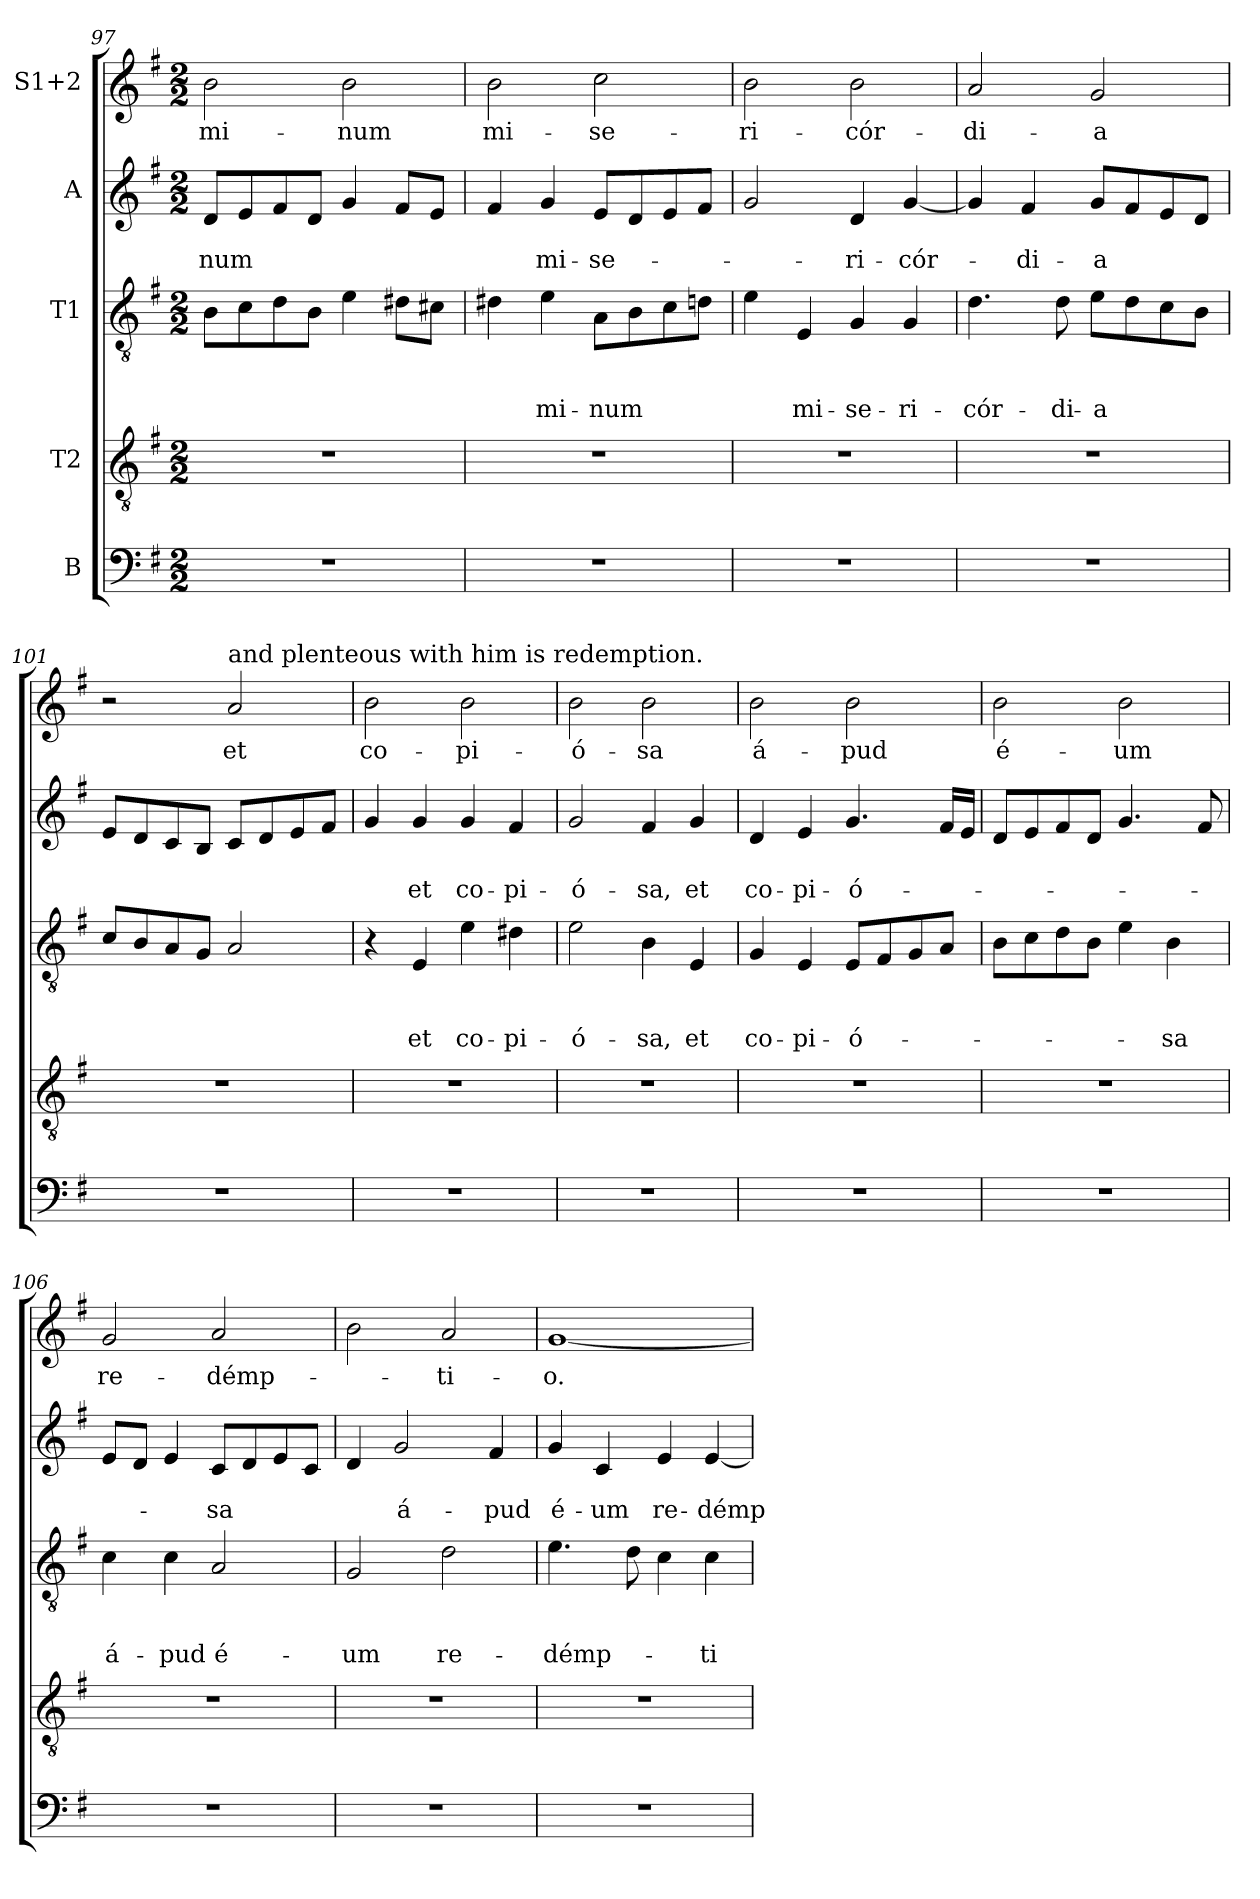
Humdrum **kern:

**kern	**kern	**kern	**text	**text	**text	**kern	**text	**text	**kern	**text
*part5	*part4	*part3	*part3	*part3	*part3	*part2	*part2	*part2	*part1	*part1
*staff5	*staff4	*staff3	*staff3	*staff3	*staff3	*staff2	*staff2	*staff2	*staff1	*staff1
*I"B	*I"T2	*I"T1	*	*	*	*I"A	*	*	*I"S1+2	*
*clefF4	*clefGv2	*clefGv2	*	*	*	*clefG2	*	*	*clefG2	*
*k[f#]	*k[f#]	*k[f#]	*	*	*	*k[f#]	*	*	*k[f#]	*
*G:	*G:	*G:	*	*	*	*G:	*	*	*G:	*
*M2/2	*M2/2	*M2/2	*	*	*	*M2/2	*	*	*M2/2	*
=97	=97	=97	=97	=97	=97	=97	=97	=97	=97	=97
!	!	!	!	!	!	!	!	!LO:LY:b	!	!LO:LY:b
1r	1r	8B\L	.	.	.	8d/L	.	-num	2b\	-mi-
.	.	8c\	.	.	.	8e/	.	.	.	.
.	.	8d\	.	.	.	8f#/	.	.	.	.
.	.	8B\J	.	.	.	8d/J	.	.	.	.
!	!	!	!	!	!	!	!	!	!	!LO:LY:b
.	.	4e\	.	.	.	4g/	.	.	2b\	-num
.	.	8d#X\L	.	.	.	8f#/L	.	.	.	.
.	.	8c#X\J	.	.	.	8e/J	.	.	.	.
=98	=98	=98	=98	=98	=98	=98	=98	=98	=98	=98
!	!	!	!	!	!	!	!	!	!	!LO:LY:b
1r	1r	4d#X\	.	.	.	4f#/	.	.	2b\	mi-
!	!	!	!	!	!LO:LY:b	!	!	!LO:LY:b	!	!
.	.	4e\	.	.	-mi-	4g/	.	mi-	.	.
!	!	!	!	!	!LO:LY:b	!	!	!LO:LY:b	!	!LO:LY:b
.	.	8A\L	.	.	-num	8e/L	.	-se-	2cc\	-se-
.	.	8B\	.	.	.	8d/	.	.	.	.
.	.	8c\	.	.	.	8e/	.	.	.	.
.	.	8dni\J	.	.	.	8f#/J	.	.	.	.
!!LO:LB:g=z
=99	=99	=99	=99	=99	=99	=99	=99	=99	=99	=99
!	!	!	!	!	!	!	!	!	!	!LO:LY:b
1r	1r	4e\	.	.	.	2g/	.	.	2b\	-ri-
!	!	!	!	!	!LO:LY:b	!	!	!	!	!
.	.	4E/	.	.	mi-	.	.	.	.	.
!	!	!	!	!	!LO:LY:b	!	!	!LO:LY:b	!	!LO:LY:b
.	.	4G/	.	.	-se-	4d/	.	-ri-	2b\	-cór-
!	!	!	!	!	!LO:LY:b	!	!	!LO:LY:b	!	!
.	.	4G/	.	.	-ri-	[4g/	.	-cór-	.	.
=100	=100	=100	=100	=100	=100	=100	=100	=100	=100	=100
!	!	!	!	!	!LO:LY:b	!	!	!	!	!LO:LY:b
1r	1r	4.d\	.	.	-cór-	4g/]	.	.	2a/	-di-
!	!	!	!	!	!	!	!	!LO:LY:b	!	!
.	.	.	.	.	.	4f#/	.	-di-	.	.
!	!	!	!	!	!LO:LY:b	!	!	!	!	!
.	.	8d\	.	.	-di-	.	.	.	.	.
!	!	!	!	!	!LO:LY:b	!	!	!LO:LY:b	!	!LO:LY:b
.	.	8e\L	.	.	-a	8g/L	.	-a	2g/	-a
.	.	8d\	.	.	.	8f#/	.	.	.	.
.	.	8c\	.	.	.	8e/	.	.	.	.
.	.	8B\J	.	.	.	8d/J	.	.	.	.
=101	=101	=101	=101	=101	=101	=101	=101	=101	=101	=101
1r	1r	8c/L	.	.	.	8e/L	.	.	2r	.
.	.	8B/	.	.	.	8d/	.	.	.	.
.	.	8A/	.	.	.	8c/	.	.	.	.
.	.	8G/J	.	.	.	8B/J	.	.	.	.
!	!	!	!	!	!	!	!	!	!LO:TX:a:t=and plenteous with him is redemption.	!
!	!	!	!	!	!	!	!	!	!	!LO:LY:b
.	.	2A/	.	.	.	8c/L	.	.	2a/	et
.	.	.	.	.	.	8d/	.	.	.	.
.	.	.	.	.	.	8e/	.	.	.	.
.	.	.	.	.	.	8f#/J	.	.	.	.
=102	=102	=102	=102	=102	=102	=102	=102	=102	=102	=102
!	!	!	!	!	!	!	!	!	!	!LO:LY:b
1r	1r	4r	.	.	.	4g/	.	.	2b\	co-
!	!	!	!	!	!LO:LY:b	!	!	!LO:LY:b	!	!
.	.	4E/	.	.	et	4g/	.	et	.	.
!	!	!	!	!	!LO:LY:b	!	!	!LO:LY:b	!	!LO:LY:b
.	.	4e\	.	.	co-	4g/	.	co-	2b\	-pi-
!	!	!	!	!	!LO:LY:b	!	!	!LO:LY:b	!	!
.	.	4d#X\	.	.	-pi-	4f#/	.	-pi-	.	.
=103	=103	=103	=103	=103	=103	=103	=103	=103	=103	=103
!	!	!	!	!	!LO:LY:b	!	!	!LO:LY:b	!	!LO:LY:b
1r	1r	2e\	.	.	-ó-	2g/	.	-ó-	2b\	-ó-
!	!	!	!	!	!LO:LY:b	!	!	!LO:LY:b	!	!LO:LY:b
.	.	4B\	.	.	-sa,	4f#/	.	-sa,	2b\	-sa
!	!	!	!	!	!LO:LY:b	!	!	!LO:LY:b	!	!
.	.	4E/	.	.	et	4g/	.	et	.	.
!!LO:PB:g=z
=104	=104	=104	=104	=104	=104	=104	=104	=104	=104	=104
!	!	!	!	!	!LO:LY:b	!	!	!LO:LY:b	!	!LO:LY:b
1r	1r	4G/	.	.	co-	4d/	.	co-	2b\	á-
!	!	!	!	!	!LO:LY:b	!	!	!LO:LY:b	!	!
.	.	4E/	.	.	-pi-	4e/	.	-pi-	.	.
!	!	!	!	!	!LO:LY:b	!	!	!LO:LY:b	!	!LO:LY:b
.	.	8E/L	.	.	-ó-	4.g/	.	-ó-	2b\	-pud
.	.	8F#/	.	.	.	.	.	.	.	.
.	.	8G/	.	.	.	.	.	.	.	.
.	.	8A/J	.	.	.	16f#/LL	.	.	.	.
.	.	.	.	.	.	16e/JJ	.	.	.	.
=105	=105	=105	=105	=105	=105	=105	=105	=105	=105	=105
!	!	!	!	!	!	!	!	!	!	!LO:LY:b
1r	1r	8B\L	.	.	.	8d/L	.	.	2b\	é-
.	.	8c\	.	.	.	8e/	.	.	.	.
.	.	8d\	.	.	.	8f#/	.	.	.	.
.	.	8B\J	.	.	.	8d/J	.	.	.	.
!	!	!	!	!	!	!	!	!	!	!LO:LY:b
.	.	4e\	.	.	.	4.g/	.	.	2b\	-um
!	!	!	!	!	!LO:LY:b	!	!	!	!	!
.	.	4B\	.	.	-sa	.	.	.	.	.
.	.	.	.	.	.	8f#/	.	.	.	.
=106	=106	=106	=106	=106	=106	=106	=106	=106	=106	=106
!	!	!	!	!	!LO:LY:b	!	!	!	!	!LO:LY:b
1r	1r	4c\	.	.	á-	8e/L	.	.	2g/	re-
.	.	.	.	.	.	8d/J	.	.	.	.
!	!	!	!	!	!LO:LY:b	!	!	!	!	!
.	.	4c\	.	.	-pud	4e/	.	.	.	.
!	!	!	!	!	!LO:LY:b	!	!	!LO:LY:b	!	!LO:LY:b
.	.	2A/	.	.	é-	8c/L	.	-sa	2a/	-démp-
.	.	.	.	.	.	8d/	.	.	.	.
.	.	.	.	.	.	8e/	.	.	.	.
.	.	.	.	.	.	8c/J	.	.	.	.
=107	=107	=107	=107	=107	=107	=107	=107	=107	=107	=107
!	!	!	!	!	!LO:LY:b	!	!	!	!	!
1r	1r	2G/	.	.	-um	4d/	.	.	2b\	.
!	!	!	!	!	!	!	!	!LO:LY:b	!	!
.	.	.	.	.	.	2g/	.	á-	.	.
!	!	!	!	!	!LO:LY:b	!	!	!	!	!LO:LY:b
.	.	2d\	.	.	re-	.	.	.	2a/	-ti-
!	!	!	!	!	!	!	!	!LO:LY:b	!	!
.	.	.	.	.	.	4f#/	.	-pud	.	.
=108	=108	=108	=108	=108	=108	=108	=108	=108	=108	=108
!	!	!	!	!	!LO:LY:b	!	!	!LO:LY:b	!	!LO:LY:b
1r	1r	4.e\	.	.	-démp-	4g/	.	é-	[1g	-o.
!	!	!	!	!	!	!	!	!LO:LY:b	!	!
.	.	.	.	.	.	4c/	.	-um	.	.
.	.	8d\	.	.	.	.	.	.	.	.
!	!	!	!	!	!	!	!	!LO:LY:b	!	!
.	.	4c\	.	.	.	4e/	.	re-	.	.
!	!	!	!	!	!LO:LY:b	!	!	!LO:LY:b	!	!
.	.	4c\	.	.	-ti-	[4e/	.	-démp-	.	.
=	=	=	=	=	=	=	=	=	=	=
*-	*-	*-	*-	*-	*-	*-	*-	*-	*-	*-
